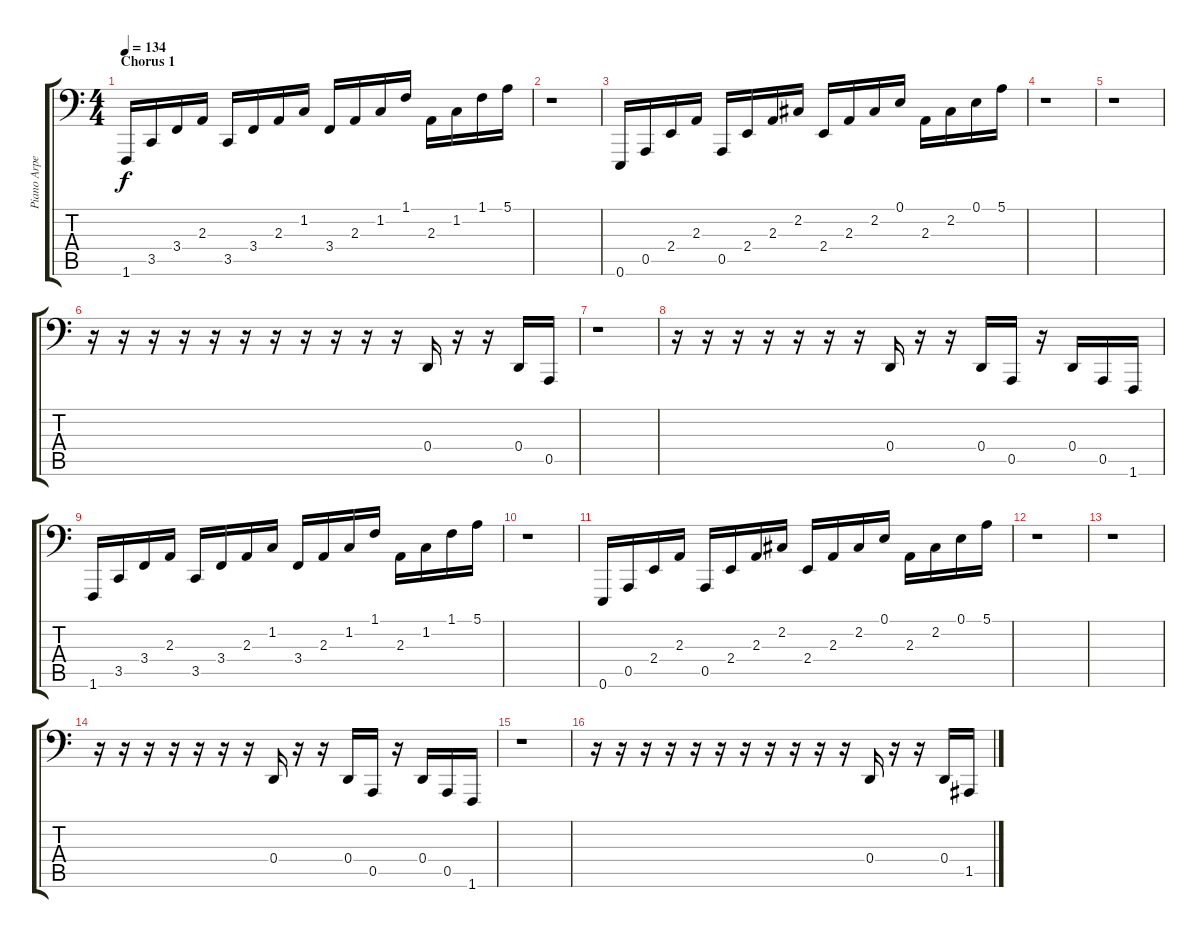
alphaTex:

\track ("Piano Arpegios (Low Part)" "Piano Arpe") {instrument acousticgrandpiano}
\staff {score tabs}
\tuning (E3 B2 G2 D2 A1 E1) {hide}
\ts (4 4)
\section ("" "Chorus 1")
\tempo 134
\clef f4
\ks c
1.6.16{dy f} 3.5.16 3.4.16 2.3.16 3.5.16 3.4.16 2.3.16 1.2.16 3.4.16 2.3.16 1.2.16 1.1.16 2.3.16 1.2.16 1.1.16 5.1.16 |
r.1 |
0.6.16 0.5.16 2.4.16 2.3.16 0.5.16 2.4.16 2.3.16 2.2.16 2.4.16 2.3.16 2.2.16 0.1.16 2.3.16 2.2.16 0.1.16 5.1.16 |
r.1 |
r.1 |
r.16 r.16 r.16 r.16 r.16 r.16 r.16 r.16 r.16 r.16 r.16 0.4.16 r.16 r.16 0.4.16 0.5.16 |
r.1 |
r.16 r.16 r.16 r.16 r.16 r.16 r.16 0.4.16 r.16 r.16 0.4.16 0.5.16 r.16 0.4.16 0.5.16 1.6.16 |
1.6.16 3.5.16 3.4.16 2.3.16 3.5.16 3.4.16 2.3.16 1.2.16 3.4.16 2.3.16 1.2.16 1.1.16 2.3.16 1.2.16 1.1.16 5.1.16 |
r.1 |
0.6.16 0.5.16 2.4.16 2.3.16 0.5.16 2.4.16 2.3.16 2.2.16 2.4.16 2.3.16 2.2.16 0.1.16 2.3.16 2.2.16 0.1.16 5.1.16 |
r.1 |
r.1 |
r.16 r.16 r.16 r.16 r.16 r.16 r.16 0.4.16 r.16 r.16 0.4.16 0.5.16 r.16 0.4.16 0.5.16 1.6.16 |
r.1 |
r.16 r.16 r.16 r.16 r.16 r.16 r.16 r.16 r.16 r.16 r.16 0.4.16 r.16 r.16 0.4.16 1.5.16
